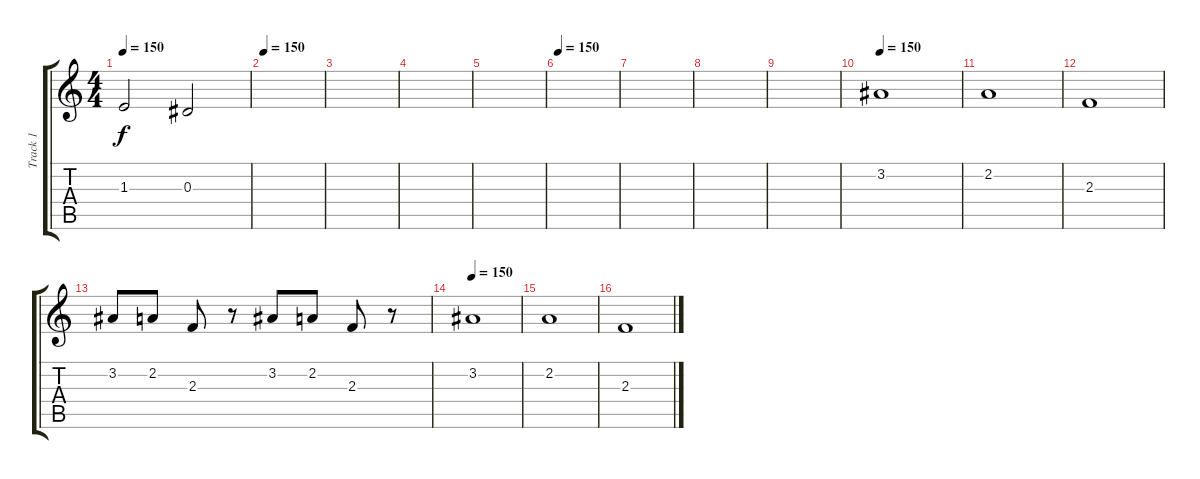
\track ("Track 1" "Track 1") {instrument distortionguitar}
\staff {score tabs}
\tuning (C4 G3 Eb3 Bb2 F2 C2) {hide}
\ts (4 4)
\tempo 150
\clef g2
\ks c
1.3.2{dy f} 0.3.2 |
\tempo 150
|
|
|
|
\tempo 150
|
|
|
|
\tempo 150
3.2.1 |
2.2.1 |
2.3.1 |
3.2.8 2.2.8 2.3.8 r.8 3.2.8 2.2.8 2.3.8 r.8 |
\tempo 150
3.2.1 |
2.2.1 |
2.3.1
